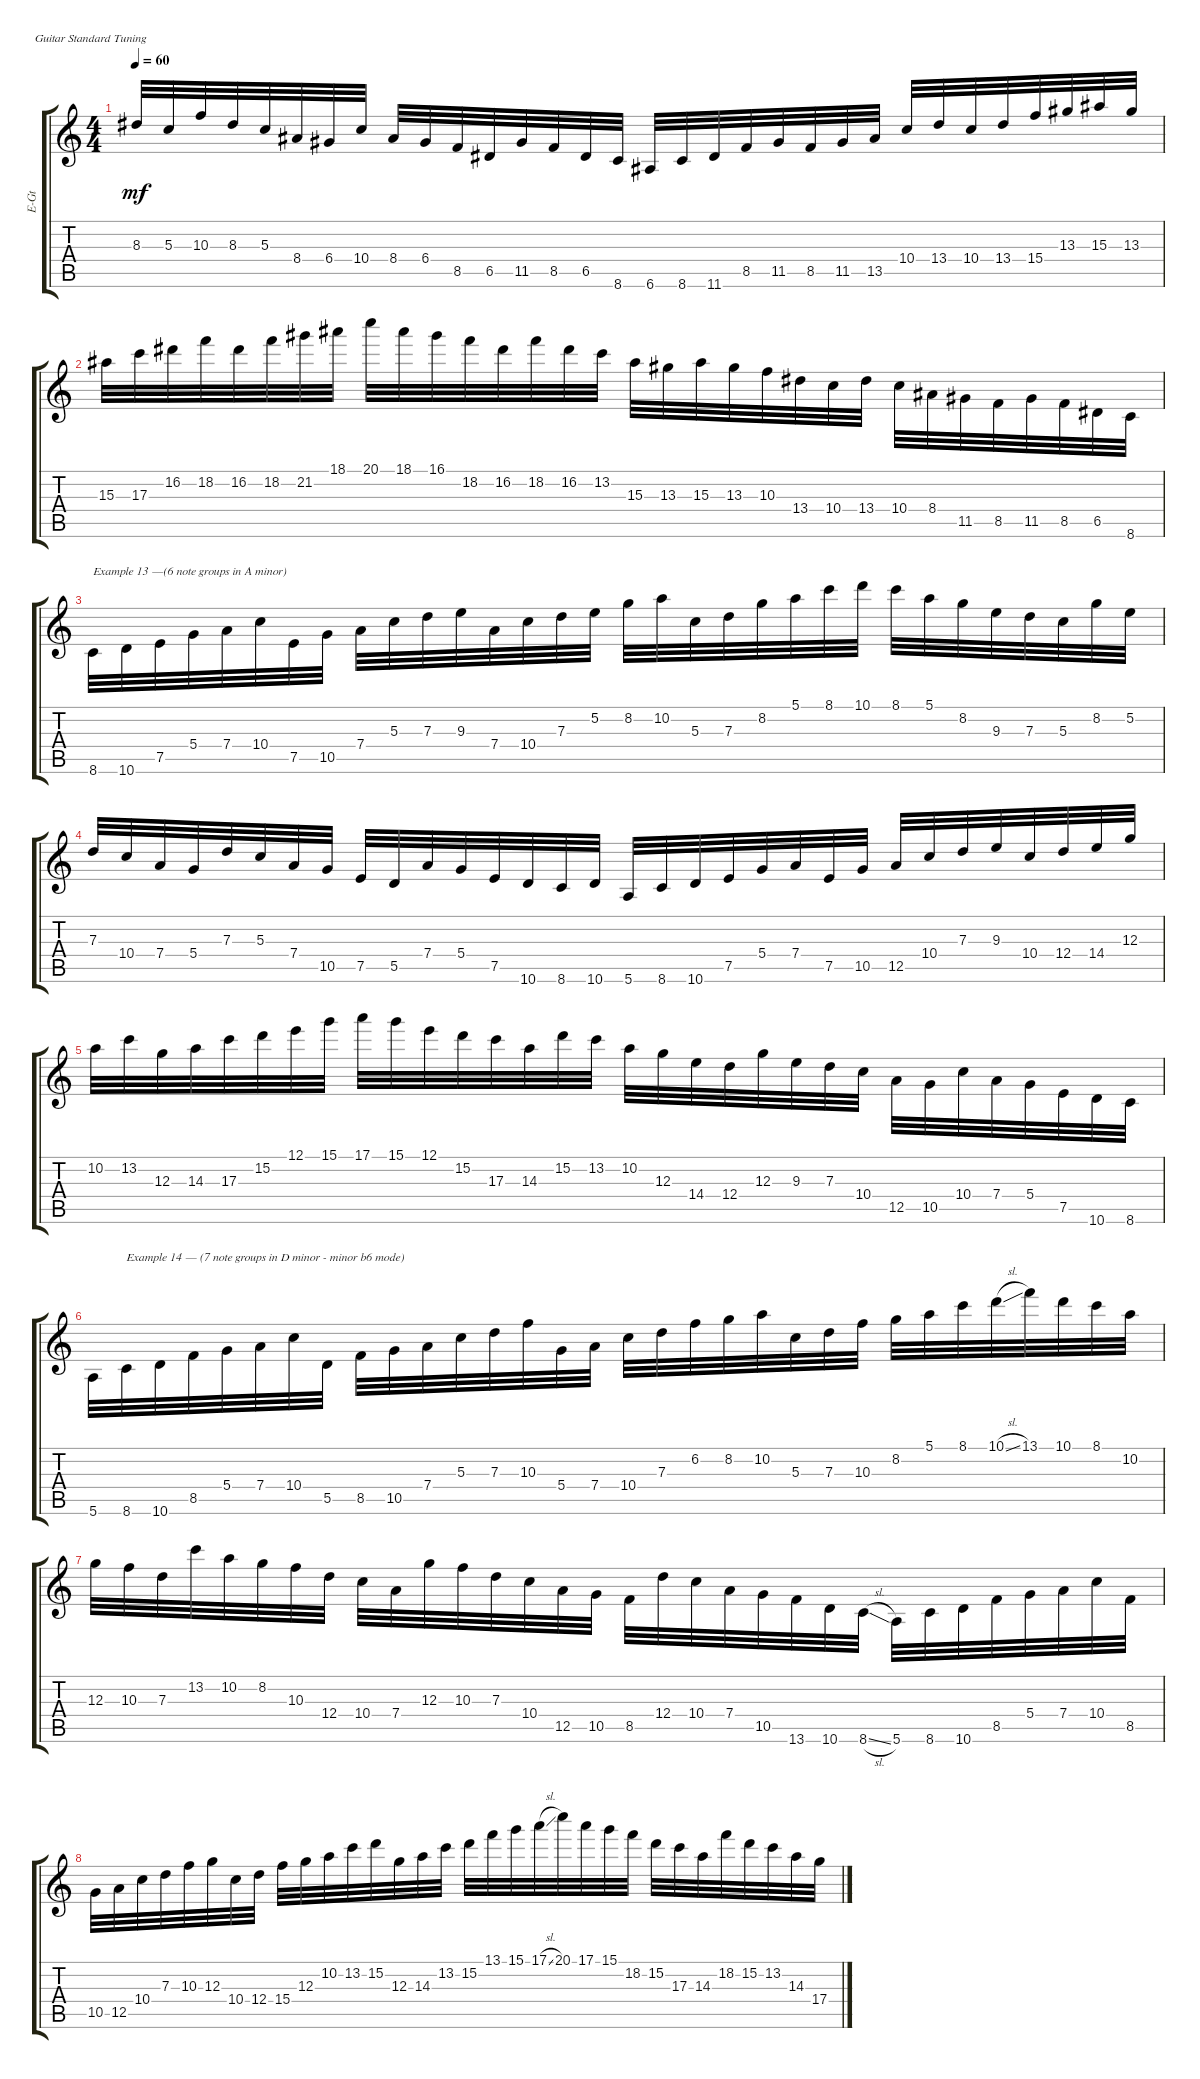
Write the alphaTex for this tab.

\defaultSystemsLayout 4
\bracketExtendMode groupsimilarinstruments
\otherSystemsTrackNameOrientation horizontal
\track ("Electric Guitar" "E-Gt") {instrument overdrivenguitar}
\staff {score tabs}
\tuning (E4 B3 G3 D3 A2 E2)
\ts (4 4)
\tempo 60
\clef g2
\ks aminor
8.3{acc #}.32{dy mf beam Up} 5.3.32{beam Up} 10.3.32{beam Up} 8.3{acc #}.32{beam Up} 5.3.32{beam Up} 8.4{acc #}.32{beam Up} 6.4{acc #}.32{beam Up} 10.4.32{beam Up} 8.4{acc #}.32{beam Up} 6.4{acc #}.32{beam Up} 8.5.32{beam Up} 6.5{acc #}.32{beam Up} 11.5{acc #}.32{beam Up} 8.5.32{beam Up} 6.5{acc #}.32{beam Up} 8.6.32{beam Up} 6.6{acc #}.32{beam Up} 8.6.32{beam Up} 11.6{acc #}.32{beam Up} 8.5.32{beam Up} 11.5{acc #}.32{beam Up} 8.5.32{beam Up} 11.5{acc #}.32{beam Up} 13.5{acc #}.32{beam Up} 10.4.32{beam Up} 13.4{acc #}.32{beam Up} 10.4.32{beam Up} 13.4{acc #}.32{beam Up} 15.4.32{beam Up} 13.3{acc #}.32{beam Up} 15.3{acc #}.32{beam Up} 13.3{acc #}.32{beam Up} |
15.3{acc #}.32{beam Down} 17.3.32{beam Down} 16.2{acc #}.32{beam Down} 18.2.32{beam Down} 16.2{acc #}.32{beam Down} 18.2.32{beam Down} 21.2{acc #}.32{beam Down} 18.1{acc #}.32{beam Down} 20.1.32{beam Down} 18.1{acc #}.32{beam Down} 16.1{acc #}.32{beam Down} 18.2.32{beam Down} 16.2{acc #}.32{beam Down} 18.2.32{beam Down} 16.2{acc #}.32{beam Down} 13.2.32{beam Down} 15.3{acc #}.32{beam Down} 13.3{acc #}.32{beam Down} 15.3{acc #}.32{beam Down} 13.3{acc #}.32{beam Down} 10.3.32{beam Down} 13.4{acc #}.32{beam Down} 10.4.32{beam Down} 13.4{acc #}.32{beam Down} 10.4.32{beam Down} 8.4{acc #}.32{beam Down} 11.5{acc #}.32{beam Down} 8.5.32{beam Down} 11.5{acc #}.32{beam Down} 8.5.32{beam Down} 6.5{acc #}.32{beam Down} 8.6.32{beam Down} |
8.6.32{txt "Example 13 —(6 note groups in A minor)" beam Down} 10.6.32{beam Down} 7.5.32{beam Down} 5.4.32{beam Down} 7.4.32{beam Down} 10.4.32{beam Down} 7.5.32{beam Down} 10.5.32{beam Down} 7.4.32{beam Down} 5.3.32{beam Down} 7.3.32{beam Down} 9.3.32{beam Down} 7.4.32{beam Down} 10.4.32{beam Down} 7.3.32{beam Down} 5.2.32{beam Down} 8.2.32{beam Down} 10.2.32{beam Down} 5.3.32{beam Down} 7.3.32{beam Down} 8.2.32{beam Down} 5.1.32{beam Down} 8.1.32{beam Down} 10.1.32{beam Down} 8.1.32{beam Down} 5.1.32{beam Down} 8.2.32{beam Down} 9.3.32{beam Down} 7.3.32{beam Down} 5.3.32{beam Down} 8.2.32{beam Down} 5.2.32{beam Down} |
7.3.32{beam Up} 10.4.32{beam Up} 7.4.32{beam Up} 5.4.32{beam Up} 7.3.32{beam Up} 5.3.32{beam Up} 7.4.32{beam Up} 10.5.32{beam Up} 7.5.32{beam Up} 5.5.32{beam Up} 7.4.32{beam Up} 5.4.32{beam Up} 7.5.32{beam Up} 10.6.32{beam Up} 8.6.32{beam Up} 10.6.32{beam Up} 5.6.32{beam Up} 8.6.32{beam Up} 10.6.32{beam Up} 7.5.32{beam Up} 5.4.32{beam Up} 7.4.32{beam Up} 7.5.32{beam Up} 10.5.32{beam Up} 12.5.32{beam Up} 10.4.32{beam Up} 7.3.32{beam Up} 9.3.32{beam Up} 10.4.32{beam Up} 12.4.32{beam Up} 14.4.32{beam Up} 12.3.32{beam Up} |
10.2.32{beam Down} 13.2.32{beam Down} 12.3.32{beam Down} 14.3.32{beam Down} 17.3.32{beam Down} 15.2.32{beam Down} 12.1.32{beam Down} 15.1.32{beam Down} 17.1.32{beam Down} 15.1.32{beam Down} 12.1.32{beam Down} 15.2.32{beam Down} 17.3.32{beam Down} 14.3.32{beam Down} 15.2.32{beam Down} 13.2.32{beam Down} 10.2.32{beam Down} 12.3.32{beam Down} 14.4.32{beam Down} 12.4.32{beam Down} 12.3.32{beam Down} 9.3.32{beam Down} 7.3.32{beam Down} 10.4.32{beam Down} 12.5.32{beam Down} 10.5.32{beam Down} 10.4.32{beam Down} 7.4.32{beam Down} 5.4.32{beam Down} 7.5.32{beam Down} 10.6.32{beam Down} 8.6.32{beam Down} |
5.6.32{beam Down} 8.6.32{txt "Example 14 — (7 note groups in D minor - minor b6 mode)" beam Down} 10.6.32{beam Down} 8.5.32{beam Down} 5.4.32{beam Down} 7.4.32{beam Down} 10.4.32{beam Down} 5.5.32{beam Down} 8.5.32{beam Down} 10.5.32{beam Down} 7.4.32{beam Down} 5.3.32{beam Down} 7.3.32{beam Down} 10.3.32{beam Down} 5.4.32{beam Down} 7.4.32{beam Down} 10.4.32{beam Down} 7.3.32{beam Down} 6.2.32{beam Down} 8.2.32{beam Down} 10.2.32{beam Down} 5.3.32{beam Down} 7.3.32{beam Down} 10.3.32{beam Down} 8.2.32{beam Down} 5.1.32{beam Down} 8.1.32{beam Down} 10.1{sl}.32{beam Down} 13.1.32{beam Down} 10.1.32{beam Down} 8.1.32{beam Down} 10.2.32{beam Down} |
12.3.32{beam Down} 10.3.32{beam Down} 7.3.32{beam Down} 13.2.32{beam Down} 10.2.32{beam Down} 8.2.32{beam Down} 10.3.32{beam Down} 12.4.32{beam Down} 10.4.32{beam Down} 7.4.32{beam Down} 12.3.32{beam Down} 10.3.32{beam Down} 7.3.32{beam Down} 10.4.32{beam Down} 12.5.32{beam Down} 10.5.32{beam Down} 8.5.32{beam Down} 12.4.32{beam Down} 10.4.32{beam Down} 7.4.32{beam Down} 10.5.32{beam Down} 13.6.32{beam Down} 10.6.32{beam Down} 8.6{sl}.32{beam Down} 5.6.32{beam Down} 8.6.32{beam Down} 10.6.32{beam Down} 8.5.32{beam Down} 5.4.32{beam Down} 7.4.32{beam Down} 10.4.32{beam Down} 8.5.32{beam Down} |
10.5.32{beam Down} 12.5.32{beam Down} 10.4.32{beam Down} 7.3.32{beam Down} 10.3.32{beam Down} 12.3.32{beam Down} 10.4.32{beam Down} 12.4.32{beam Down} 15.4.32{beam Down} 12.3.32{beam Down} 10.2.32{beam Down} 13.2.32{beam Down} 15.2.32{beam Down} 12.3.32{beam Down} 14.3.32{beam Down} 13.2.32{beam Down} 15.2.32{beam Down} 13.1.32{beam Down} 15.1.32{beam Down} 17.1{sl}.32{beam Down} 20.1.32{beam Down} 17.1.32{beam Down} 15.1.32{beam Down} 18.2.32{beam Down} 15.2.32{beam Down} 17.3.32{beam Down} 14.3.32{beam Down} 18.2.32{beam Down} 15.2.32{beam Down} 13.2.32{beam Down} 14.3.32{beam Down} 17.4.32{beam Down}
